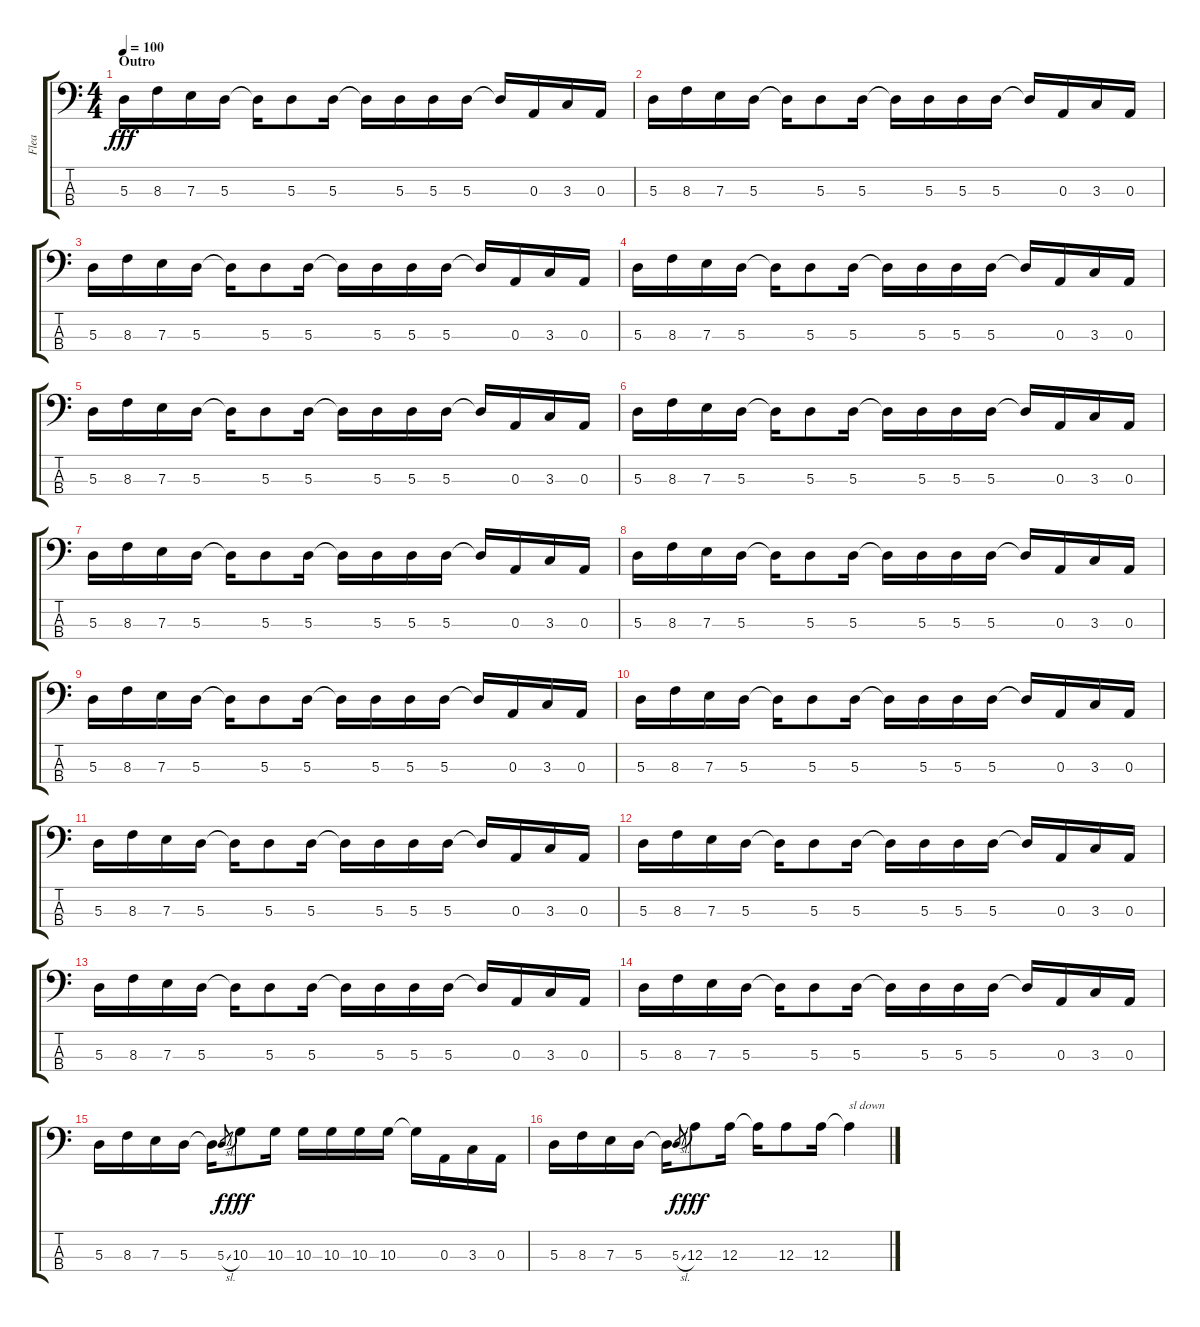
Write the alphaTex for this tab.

\track ("Flea" "Flea") {instrument overdrivenguitar}
\staff {score tabs}
\tuning (G2 D2 A1 E1) {hide}
\ts (4 4)
\section ("" "Outro")
\tempo 100
\clef f4
\ks c
5.3.16{dy fff} 8.3.16 7.3.16 5.3.16 5.3{t}.16 5.3.8 5.3.16 5.3{t}.16 5.3.16 5.3.16 5.3.16 5.3{t}.16 0.3.16 3.3.16 0.3.16 |
5.3.16 8.3.16 7.3.16 5.3.16 5.3{t}.16 5.3.8 5.3.16 5.3{t}.16 5.3.16 5.3.16 5.3.16 5.3{t}.16 0.3.16 3.3.16 0.3.16 |
5.3.16 8.3.16 7.3.16 5.3.16 5.3{t}.16 5.3.8 5.3.16 5.3{t}.16 5.3.16 5.3.16 5.3.16 5.3{t}.16 0.3.16 3.3.16 0.3.16 |
5.3.16 8.3.16 7.3.16 5.3.16 5.3{t}.16 5.3.8 5.3.16 5.3{t}.16 5.3.16 5.3.16 5.3.16 5.3{t}.16 0.3.16 3.3.16 0.3.16 |
5.3.16 8.3.16 7.3.16 5.3.16 5.3{t}.16 5.3.8 5.3.16 5.3{t}.16 5.3.16 5.3.16 5.3.16 5.3{t}.16 0.3.16 3.3.16 0.3.16 |
5.3.16 8.3.16 7.3.16 5.3.16 5.3{t}.16 5.3.8 5.3.16 5.3{t}.16 5.3.16 5.3.16 5.3.16 5.3{t}.16 0.3.16 3.3.16 0.3.16 |
5.3.16 8.3.16 7.3.16 5.3.16 5.3{t}.16 5.3.8 5.3.16 5.3{t}.16 5.3.16 5.3.16 5.3.16 5.3{t}.16 0.3.16 3.3.16 0.3.16 |
5.3.16 8.3.16 7.3.16 5.3.16 5.3{t}.16 5.3.8 5.3.16 5.3{t}.16 5.3.16 5.3.16 5.3.16 5.3{t}.16 0.3.16 3.3.16 0.3.16 |
5.3.16 8.3.16 7.3.16 5.3.16 5.3{t}.16 5.3.8 5.3.16 5.3{t}.16 5.3.16 5.3.16 5.3.16 5.3{t}.16 0.3.16 3.3.16 0.3.16 |
5.3.16 8.3.16 7.3.16 5.3.16 5.3{t}.16 5.3.8 5.3.16 5.3{t}.16 5.3.16 5.3.16 5.3.16 5.3{t}.16 0.3.16 3.3.16 0.3.16 |
5.3.16 8.3.16 7.3.16 5.3.16 5.3{t}.16 5.3.8 5.3.16 5.3{t}.16 5.3.16 5.3.16 5.3.16 5.3{t}.16 0.3.16 3.3.16 0.3.16 |
5.3.16 8.3.16 7.3.16 5.3.16 5.3{t}.16 5.3.8 5.3.16 5.3{t}.16 5.3.16 5.3.16 5.3.16 5.3{t}.16 0.3.16 3.3.16 0.3.16 |
5.3.16 8.3.16 7.3.16 5.3.16 5.3{t}.16 5.3.8 5.3.16 5.3{t}.16 5.3.16 5.3.16 5.3.16 5.3{t}.16 0.3.16 3.3.16 0.3.16 |
5.3.16 8.3.16 7.3.16 5.3.16 5.3{t}.16 5.3.8 5.3.16 5.3{t}.16 5.3.16 5.3.16 5.3.16 5.3{t}.16 0.3.16 3.3.16 0.3.16 |
5.3.16 8.3.16 7.3.16 5.3.16 5.3{t}.16 5.3{sl}.8{gr dy f} 10.3.8{dy fff} 10.3.16 10.3.16 10.3.16 10.3.16 10.3.16 10.3{t}.16 0.3.16 3.3.16 0.3.16 |
5.3.16 8.3.16 7.3.16 5.3.16 5.3{t}.16 5.3{sl}.8{gr dy f} 12.3.8{dy fff} 12.3.16 12.3{t}.16 12.3.8 12.3.16 12.3{t}.4{txt "sl down"}
